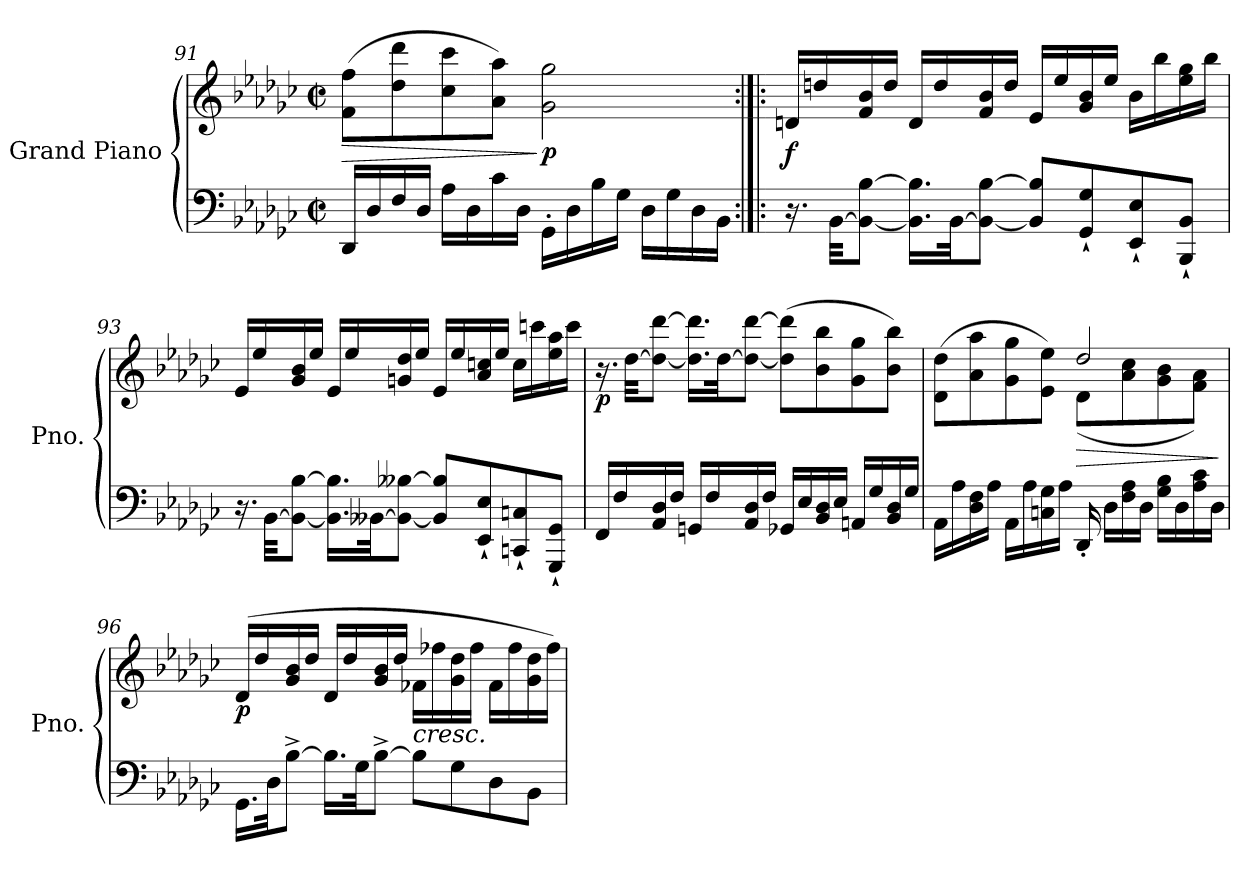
**kern	**kern	**dynam
*part1	*part1	*part1
*staff2	*staff1	*staff1/2
*I"Grand Piano	*	*
*I'Pno.	*	*
!!LO:LB:g=z
*clefF4	*clefG2	*
*k[b-e-a-d-g-c-]	*k[b-e-a-d-g-c-]	*
*M2/2	*M2/2	*
*met(c|)	*met(c|)	*
=91	=91	=91
!	!	!LO:HP:b
16DD-/LL	(>8f\ 8ff\L	>
16D-/	.	.
16F/	8dd-\ 8ddd-\	.
16D-/JJ	.	.
16A-\LL	8cc-\ 8ccc-\	.
16D-\	.	.
16c-\	8a-\ 8aa-\J)	.
16D-\JJ	.	.
!	!	!LO:DY:n=1:b
16GG-'\LL	2g-\ 2gg-\	] p
16D-\	.	.
16B-\	.	.
16G-\JJ	.	.
16D-\LL	.	.
16G-\	.	.
16D-\	.	.
16BB-\JJ	.	.
=92:|!|:	=92:|!|:	=92:|!|:
!	!	!LO:DY:b
16.r	16dn/LL	f
.	16ddn/	.
[32BB-\KKL	.	.
8BB-\_ [8B-\J	16f/ 16b-/	.
.	16dd/JJ	.
16.BB-\] 16.B-\]LL	16d/LL	.
.	16dd/	.
[32BB-\JK	.	.
8BB-\_ [8B-\J	16f/ 16b-/	.
.	16dd/JJ	.
8BB-/] 8B-/]L	16e-/LL	.
.	16ee-/	.
8GG-/` 8G-/`	16g-/ 16b-/	.
.	16ee-/JJ	.
8EE-/` 8E-/`	16b-\LL	.
.	16bb-\	.
8BBB-/` 8BB-/`J	16ee-\ 16gg-\	.
.	16bb-\JJ	.
!!LO:PB:g=z
=93	=93	=93
16.r	16e-/LL	.
.	16ee-/	.
[32BB-\KKL	.	.
8BB-\_ [8B-\J	16g-/ 16b-/	.
.	16ee-/JJ	.
16.BB-\] 16.B-\]LL	16e-/LL	.
.	16ee-/	.
[32BB--X\JK	.	.
8BB--\_ [8B--X\J	16gn/ 16dd-/	.
.	16ee-/JJ	.
8BB--/] 8B--/]L	16e-/LL	.
.	16ee-/	.
8EE-/` 8E-/`	16a-/ 16ccn/	.
.	16ee-/JJ	.
8CCn/` 8Cn/`	16cc\LL	.
.	16cccn\	.
8GGG-/` 8GG-/`J	16ee-\ 16aa-\	.
.	16ccc\JJ	.
=94	=94	=94
!	!	!LO:DY:b
16FF/LL	16.r	p
16F/	.	.
.	[32dd-\KKL	.
16AA-/ 16D-/	8dd-\_ [8ddd-\J	.
16F/JJ	.	.
16GGn/LL	16.dd-\] 16.ddd-\]LL	.
16F/	.	.
.	[32dd-\JK	.
16AA-/ 16D-/	8dd-\_ [8ddd-\J	.
16F/JJ	.	.
16GG-X/LL	(>8dd-\] 8ddd-\]L	.
16E-/	.	.
16BB-/ 16D-/	8b-\ 8bb-\	.
16E-/JJ	.	.
16AAn/LL	8g-\ 8gg-\	.
16G-/	.	.
16BB-/ 16D-/	8b-\ 8bb-\J)	.
16G-/JJ	.	.
!!LO:LB:g=z
=95	=95	=95
*	*^	*
16AA-\LL	(>8d-\ 8dd-\L	2ryy	.
16A-\	.	.	.
16D-\ 16F\	8a-\ 8aa-\	.	.
16A-\JJ	.	.	.
16AA-\LL	8g-\ 8gg-\	.	.
16A-\	.	.	.
16Cn\ 16G-\	8e-\ 8ee-\J)	.	.
16A-\JJ	.	.	.
!	!	!	!LO:HP:b
16DD-'/	2dd-/	(<8d-\L	>
16D-\LL	.	.	.
16F\ 16A-\	.	8a-\ 8cc-\	.
16D-\JJ	.	.	.
16G-\ 16B-\LL	.	8g-\ 8b-\	.
16D-\	.	.	.
16A-\ 16c-\	.	8f\ 8a-\J)	.
16D-\JJ	.	.	.
*	*v	*v	*
.	.	]
=96	=96	=96
!	!	!LO:DY:b
16.GG-\LL	(>16d-/LL	p
.	16dd-/	.
32D-\JK	.	.
[8B-^\J	16g-/ 16b-/	.
.	16dd-/JJ	.
16.B-\LL]	16d-/LL	.
.	16dd-/	.
32G-\JK	.	.
[8B-^\J	16g-/ 16b-/	.
.	16dd-/JJ	.
!	!LO:TX:b:i:t=cresc.	!
8B-\L]	16f-X\LL	.
.	16ff-X\	.
8G-\	16g-\ 16dd-\	.
.	16ff-\JJ	.
8D-\	16f-\LL	.
.	16ff-\	.
8BB-\J	16g-\ 16dd-\	.
.	16ff-\JJ)	.
=	=	=
*-	*-	*-
